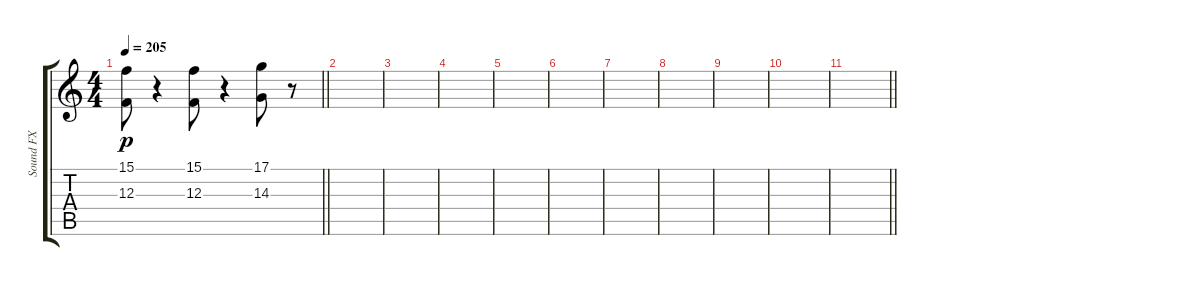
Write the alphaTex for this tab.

\track ("Sound FX" "Sound FX") {instrument choiraahs}
\staff {score tabs}
\tuning (D4 A3 F3 C3 G2 C2) {hide}
\ts (4 4)
\tempo 205
\clef g2
\barLineRight lightlight
\ks c
(15.1 12.3).8{dy p} r.4 (15.1 12.3).8 r.4 (17.1 14.3).8 r.8 |
|
|
|
|
|
|
|
|
|
\barLineRight lightlight
